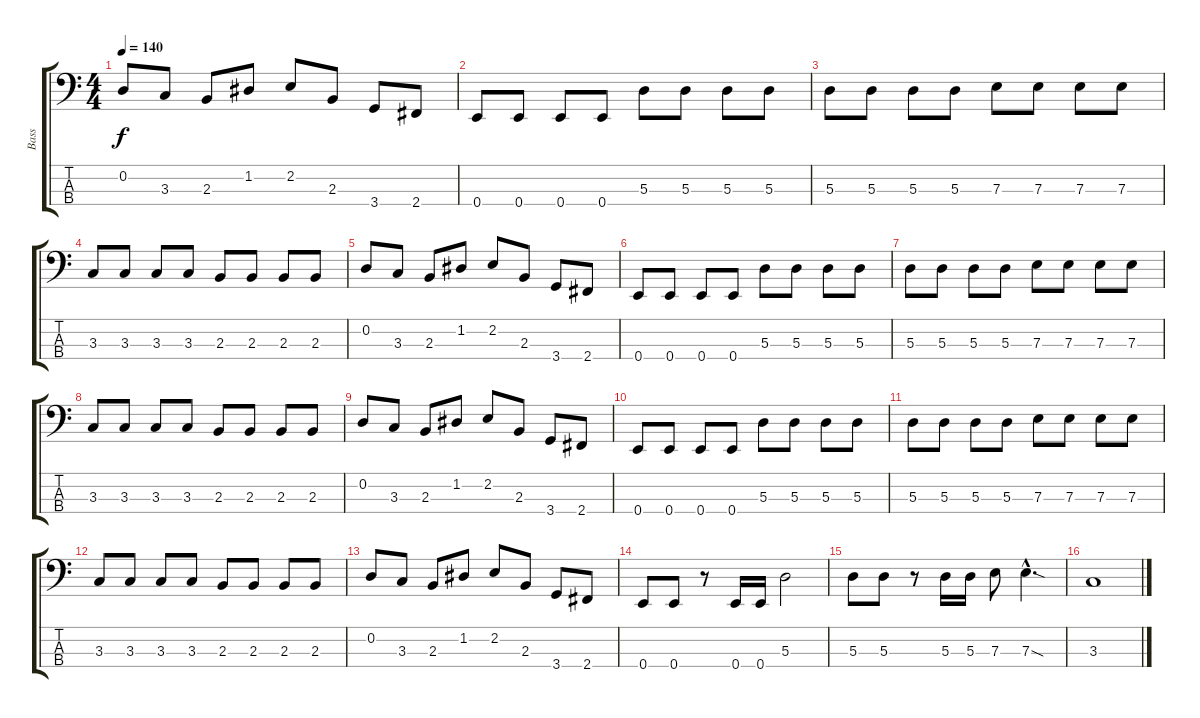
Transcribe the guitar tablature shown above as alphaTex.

\track ("Bass" "Bass") {instrument slapbass1}
\staff {score tabs}
\tuning (G2 D2 A1 E1) {hide}
\ts (4 4)
\tempo 140
\clef f4
\ks c
0.2.8{dy f} 3.3.8 2.3.8 1.2.8 2.2.8 2.3.8 3.4.8 2.4.8 |
0.4.8 0.4.8 0.4.8 0.4.8 5.3.8 5.3.8 5.3.8 5.3.8 |
5.3.8 5.3.8 5.3.8 5.3.8 7.3.8 7.3.8 7.3.8 7.3.8 |
3.3.8 3.3.8 3.3.8 3.3.8 2.3.8 2.3.8 2.3.8 2.3.8 |
0.2.8 3.3.8 2.3.8 1.2.8 2.2.8 2.3.8 3.4.8 2.4.8 |
0.4.8 0.4.8 0.4.8 0.4.8 5.3.8 5.3.8 5.3.8 5.3.8 |
5.3.8 5.3.8 5.3.8 5.3.8 7.3.8 7.3.8 7.3.8 7.3.8 |
3.3.8 3.3.8 3.3.8 3.3.8 2.3.8 2.3.8 2.3.8 2.3.8 |
0.2.8 3.3.8 2.3.8 1.2.8 2.2.8 2.3.8 3.4.8 2.4.8 |
0.4.8 0.4.8 0.4.8 0.4.8 5.3.8 5.3.8 5.3.8 5.3.8 |
5.3.8 5.3.8 5.3.8 5.3.8 7.3.8 7.3.8 7.3.8 7.3.8 |
3.3.8 3.3.8 3.3.8 3.3.8 2.3.8 2.3.8 2.3.8 2.3.8 |
0.2.8 3.3.8 2.3.8 1.2.8 2.2.8 2.3.8 3.4.8 2.4.8 |
0.4.8 0.4.8 r.8 0.4.16 0.4.16 5.3.2 |
5.3.8 5.3.8 r.8 5.3.16 5.3.16 7.3.8 7.3{sod hac}.4{d} |
3.3.1
